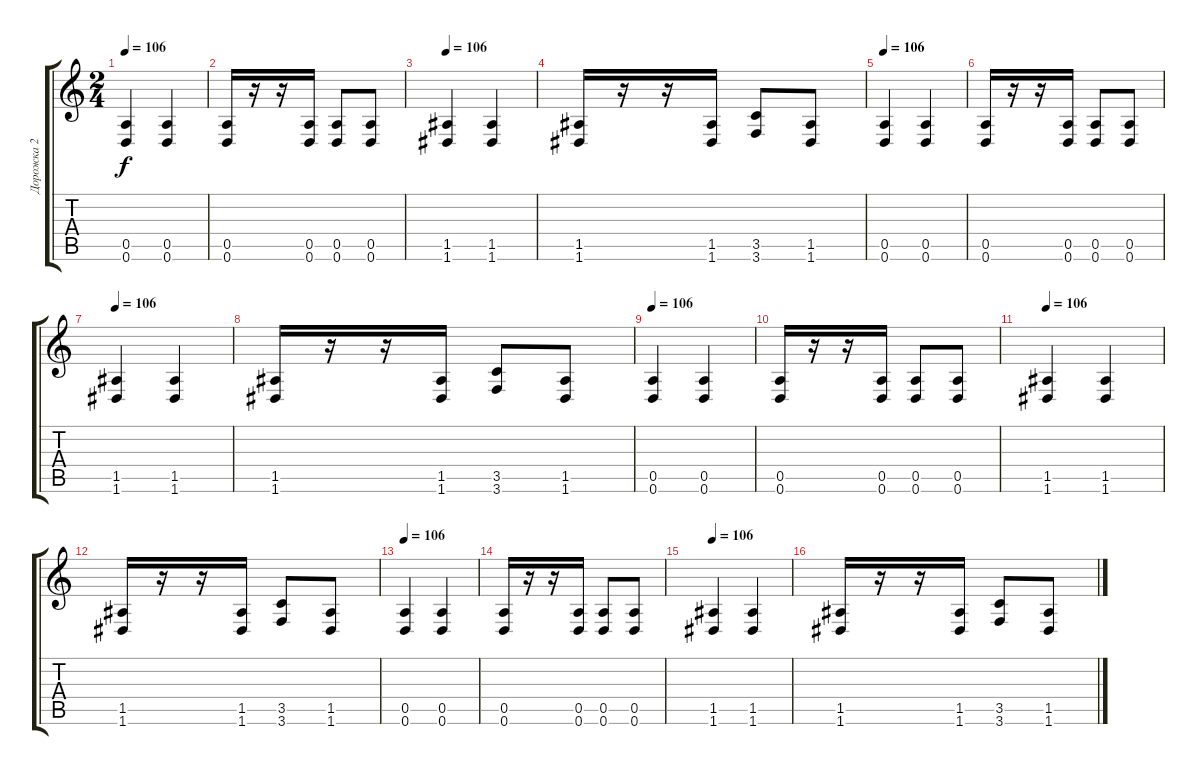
\track ("Дорожка 2" "Дорожка 2") {instrument distortionguitar}
\staff {score tabs}
\tuning (E4 B3 G3 D3 A2 D2) {hide}
\ts (2 4)
\tempo 106
\clef g2
\ks c
(0.5 0.6).4{dy f} (0.5 0.6).4 |
(0.5 0.6).16 r.16 r.16 (0.5 0.6).16 (0.5 0.6).8 (0.5 0.6).8 |
\tempo 106
(1.5 1.6).4 (1.5 1.6).4 |
(1.5 1.6).16 r.16 r.16 (1.5 1.6).16 (3.5 3.6).8 (1.5 1.6).8 |
\tempo 106
(0.5 0.6).4 (0.5 0.6).4 |
(0.5 0.6).16 r.16 r.16 (0.5 0.6).16 (0.5 0.6).8 (0.5 0.6).8 |
\tempo 106
(1.5 1.6).4 (1.5 1.6).4 |
(1.5 1.6).16 r.16 r.16 (1.5 1.6).16 (3.5 3.6).8 (1.5 1.6).8 |
\tempo 106
(0.5 0.6).4 (0.5 0.6).4 |
(0.5 0.6).16 r.16 r.16 (0.5 0.6).16 (0.5 0.6).8 (0.5 0.6).8 |
\tempo 106
(1.5 1.6).4 (1.5 1.6).4 |
(1.5 1.6).16 r.16 r.16 (1.5 1.6).16 (3.5 3.6).8 (1.5 1.6).8 |
\tempo 106
(0.5 0.6).4 (0.5 0.6).4 |
(0.5 0.6).16 r.16 r.16 (0.5 0.6).16 (0.5 0.6).8 (0.5 0.6).8 |
\tempo 106
(1.5 1.6).4 (1.5 1.6).4 |
(1.5 1.6).16 r.16 r.16 (1.5 1.6).16 (3.5 3.6).8 (1.5 1.6).8
